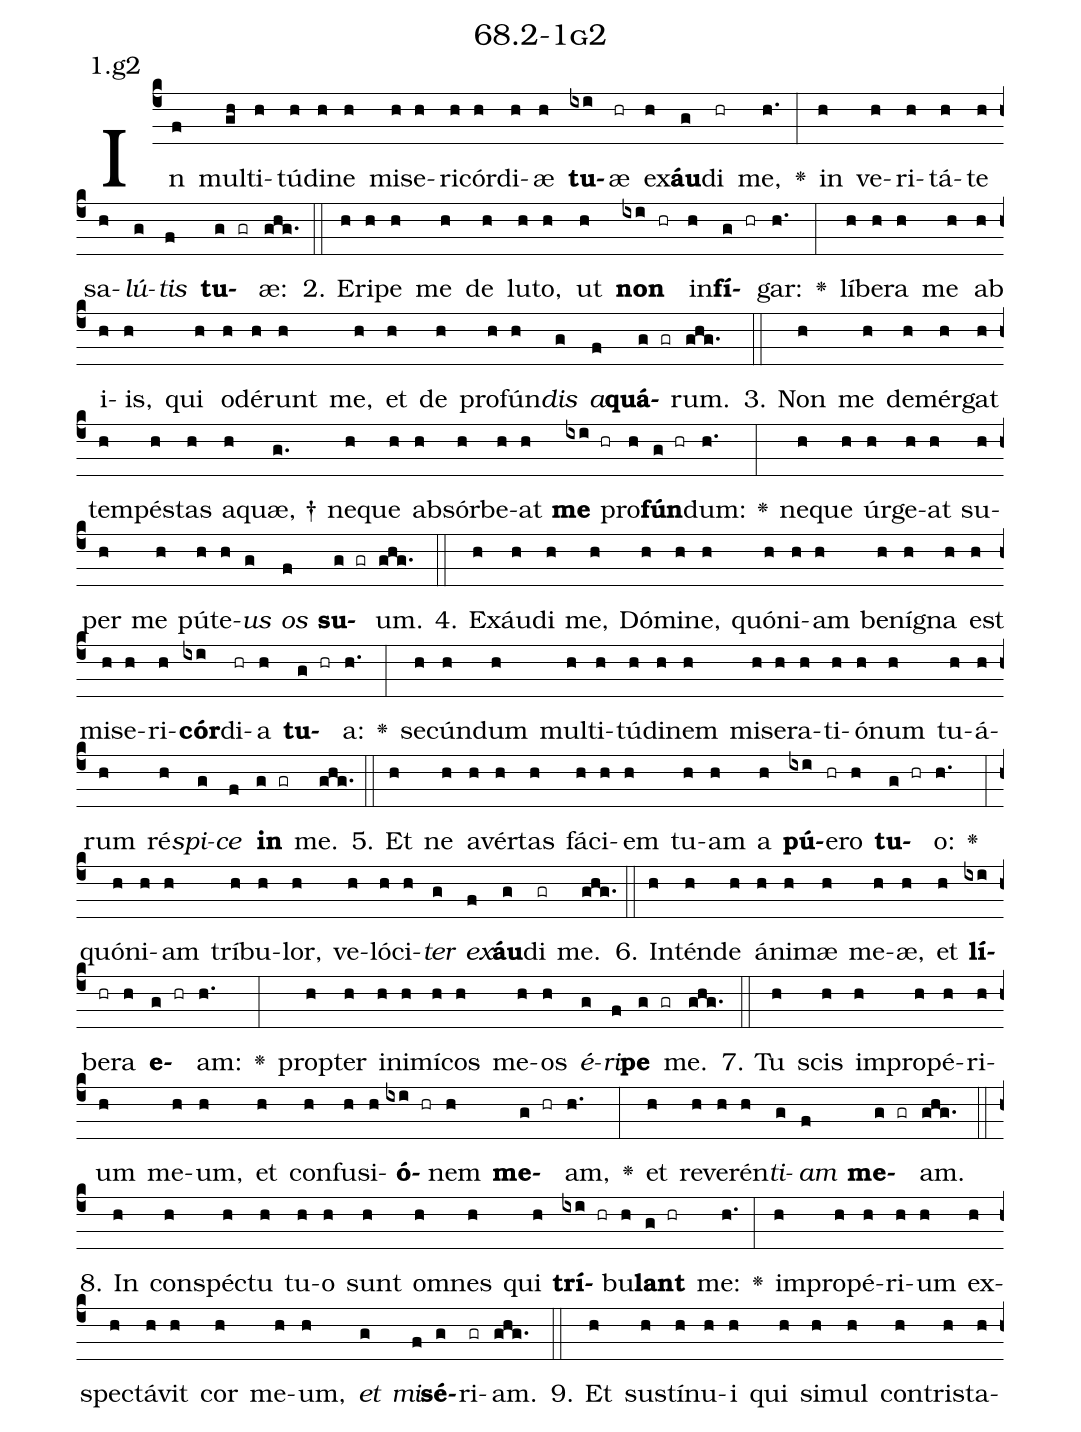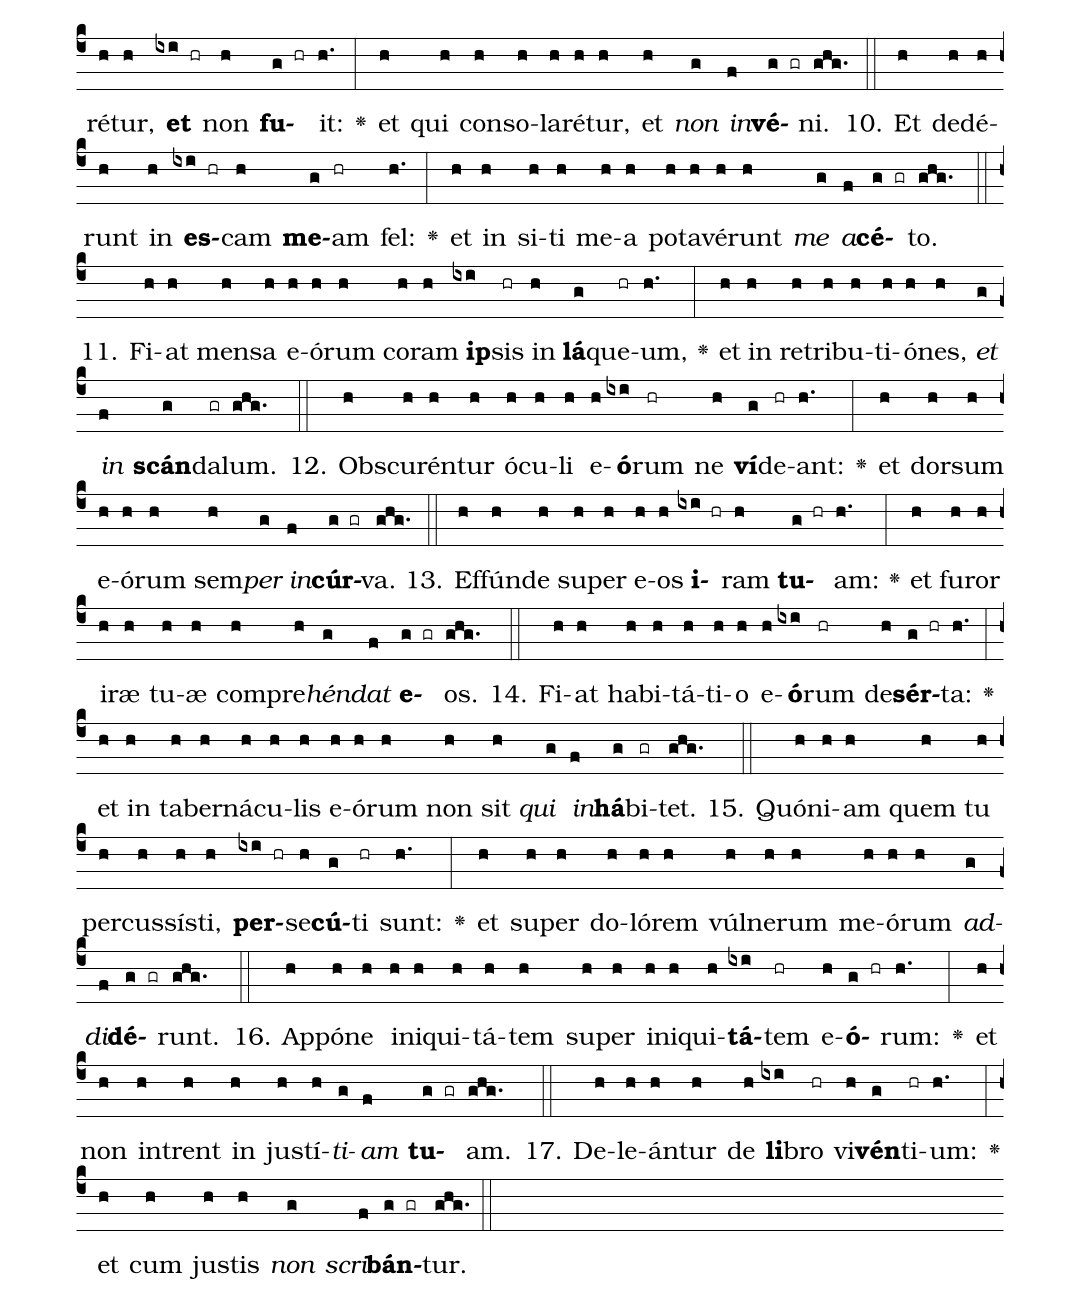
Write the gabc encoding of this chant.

name: 68.2-1g2;
annotation: 1.g2;
%%
(c4)In(f) mul(gh)ti(h)tú(h)di(h)ne(h) mi(h)se(h)ri(h)cór(h)di(h)æ(h) <b>tu</b>(ixi)æ(hr) ex(h)<b>áu</b>(g)di(hr) me,(h.) <v>\greheightstar</v>(:) in(h) ve(h)ri(h)tá(h)te(h) sa(h)<i>lú</i>(g)<i>tis</i>(f) <b>tu</b>(g gr)æ:(ghg.) (::)
2. E(h)ri(h)pe(h) me(h) de(h) lu(h)to,(h) ut(h) <b>non</b>(ixi hr) in(h)<b>fí</b>(g hr)gar:(h.) <v>\greheightstar</v>(:) lí(h)be(h)ra(h) me(h) ab(h) i(h)is,(h) qui(h) o(h)dé(h)runt(h) me,(h) et(h) de(h) pro(h)fún(h)<i>dis</i>(g) <i>a</i>(f)<b>quá</b>(g gr)rum.(ghg.) (::)
3. Non(h) me(h) de(h)mér(h)gat(h) tem(h)pés(h)tas(h) a(h)quæ, †(g.) ne(h)que(h) ab(h)sór(h)be(h)at(h) <b>me</b>(ixi hr) pro(h)<b>fún</b>(g hr)dum:(h.) <v>\greheightstar</v>(:) ne(h)que(h) úr(h)ge(h)at(h) su(h)per(h) me(h) pú(h)te(h)<i>us</i>(g) <i>os</i>(f) <b>su</b>(g gr)um.(ghg.) (::)
4. Ex(h)áu(h)di(h) me,(h) Dó(h)mi(h)ne,(h) quón(h)i(h)am(h) be(h)ní(h)gna(h) est(h) mi(h)se(h)ri(h)<b>cór</b>(ixi)di(hr)a(h) <b>tu</b>(g hr)a:(h.) <v>\greheightstar</v>(:) se(h)cún(h)dum(h) mul(h)ti(h)tú(h)di(h)nem(h) mi(h)se(h)ra(h)ti(h)ó(h)num(h) tu(h)á(h)rum(h) ré(h)<i>spi</i>(g)<i>ce</i>(f) <b>in</b>(g gr) me.(ghg.) (::)
5. Et(h) ne(h) a(h)vér(h)tas(h) fá(h)ci(h)em(h) tu(h)am(h) a(h) <b>pú</b>(ixi)e(hr)ro(h) <b>tu</b>(g hr)o:(h.) <v>\greheightstar</v>(:) quón(h)i(h)am(h) trí(h)bu(h)lor,(h) ve(h)ló(h)ci(h)<i>ter</i>(g) <i>ex</i>(f)<b>áu</b>(g)di(gr) me.(ghg.) (::)
6. In(h)tén(h)de(h) á(h)ni(h)mæ(h) me(h)æ,(h) et(h) <b>lí</b>(ixi)be(hr)ra(h) <b>e</b>(g hr)am:(h.) <v>\greheightstar</v>(:) prop(h)ter(h) in(h)i(h)mí(h)cos(h) me(h)os(h) <i>é</i>(g)<i>ri</i>(f)<b>pe</b>(g gr) me.(ghg.) (::)
7. Tu(h) scis(h) im(h)pro(h)pé(h)ri(h)um(h) me(h)um,(h) et(h) con(h)fu(h)si(h)<b>ó</b>(ixi hr)nem(h) <b>me</b>(g hr)am,(h.) <v>\greheightstar</v>(:) et(h) re(h)ve(h)rén(h)<i>ti</i>(g)<i>am</i>(f) <b>me</b>(g gr)am.(ghg.) (::)
8. In(h) con(h)spéc(h)tu(h) tu(h)o(h) sunt(h) om(h)nes(h) qui(h) <b>trí</b>(ixi hr)bu(h)<b>lant</b>(g hr) me:(h.) <v>\greheightstar</v>(:) im(h)pro(h)pé(h)ri(h)um(h) ex(h)spec(h)tá(h)vit(h) cor(h) me(h)um,(h) <i>et</i>(g) <i>mi</i>(f)<b>sé</b>(g)ri(gr)am.(ghg.) (::)
9. Et(h) sus(h)tí(h)nu(h)i(h) qui(h) si(h)mul(h) con(h)tris(h)ta(h)ré(h)tur,(h) <b>et</b>(ixi hr) non(h) <b>fu</b>(g hr)it:(h.) <v>\greheightstar</v>(:) et(h) qui(h) con(h)so(h)la(h)ré(h)tur,(h) et(h) <i>non</i>(g) <i>in</i>(f)<b>vé</b>(g gr)ni.(ghg.) (::)
10. Et(h) de(h)dé(h)runt(h) in(h) <b>es</b>(ixi hr)cam(h) <b>me</b>(g)am(hr) fel:(h.) <v>\greheightstar</v>(:) et(h) in(h) si(h)ti(h) me(h)a(h) po(h)ta(h)vé(h)runt(h) <i>me</i>(g) <i>a</i>(f)<b>cé</b>(g gr)to.(ghg.) (::)
11. Fi(h)at(h) men(h)sa(h) e(h)ó(h)rum(h) co(h)ram(h) <b>ip</b>(ixi)sis(hr) in(h) <b>lá</b>(g)que(hr)um,(h.) <v>\greheightstar</v>(:) et(h) in(h) re(h)tri(h)bu(h)ti(h)ó(h)nes,(h) <i>et</i>(g) <i>in</i>(f) <b>scán</b>(g)da(gr)lum.(ghg.) (::)
12. Obs(h)cu(h)rén(h)tur(h) ó(h)cu(h)li(h) e(h)<b>ó</b>(ixi)rum(hr) ne(h) <b>ví</b>(g)de(hr)ant:(h.) <v>\greheightstar</v>(:) et(h) dor(h)sum(h) e(h)ó(h)rum(h) sem(h)<i>per</i>(g) <i>in</i>(f)<b>cúr</b>(g gr)va.(ghg.) (::)
13. Ef(h)fún(h)de(h) su(h)per(h) e(h)os(h) <b>i</b>(ixi hr)ram(h) <b>tu</b>(g hr)am:(h.) <v>\greheightstar</v>(:) et(h) fu(h)ror(h) i(h)ræ(h) tu(h)æ(h) com(h)pre(h)<i>hén</i>(g)<i>dat</i>(f) <b>e</b>(g gr)os.(ghg.) (::)
14. Fi(h)at(h) ha(h)bi(h)tá(h)ti(h)o(h) e(h)<b>ó</b>(ixi)rum(hr) de(h)<b>sér</b>(g hr)ta:(h.) <v>\greheightstar</v>(:) et(h) in(h) ta(h)ber(h)ná(h)cu(h)lis(h) e(h)ó(h)rum(h) non(h) sit(h) <i>qui</i>(g) <i>in</i>(f)<b>há</b>(g)bi(gr)tet.(ghg.) (::)
15. Quón(h)i(h)am(h) quem(h) tu(h) per(h)cus(h)sís(h)ti,(h) <b>per</b>(ixi hr)se(h)<b>cú</b>(g)ti(hr) sunt:(h.) <v>\greheightstar</v>(:) et(h) su(h)per(h) do(h)ló(h)rem(h) vúl(h)ne(h)rum(h) me(h)ó(h)rum(h) <i>ad</i>(g)<i>di</i>(f)<b>dé</b>(g gr)runt.(ghg.) (::)
16. Ap(h)pó(h)ne(h) in(h)i(h)qui(h)tá(h)tem(h) su(h)per(h) in(h)i(h)qui(h)<b>tá</b>(ixi)tem(hr) e(h)<b>ó</b>(g hr)rum:(h.) <v>\greheightstar</v>(:) et(h) non(h) in(h)trent(h) in(h) jus(h)tí(h)<i>ti</i>(g)<i>am</i>(f) <b>tu</b>(g gr)am.(ghg.) (::)
17. De(h)le(h)án(h)tur(h) de(h) <b>li</b>(ixi)bro(hr) vi(h)<b>vén</b>(g)ti(hr)um:(h.) <v>\greheightstar</v>(:) et(h) cum(h) jus(h)tis(h) <i>non</i>(g) <i>scri</i>(f)<b>bán</b>(g gr)tur.(ghg.) (::)
